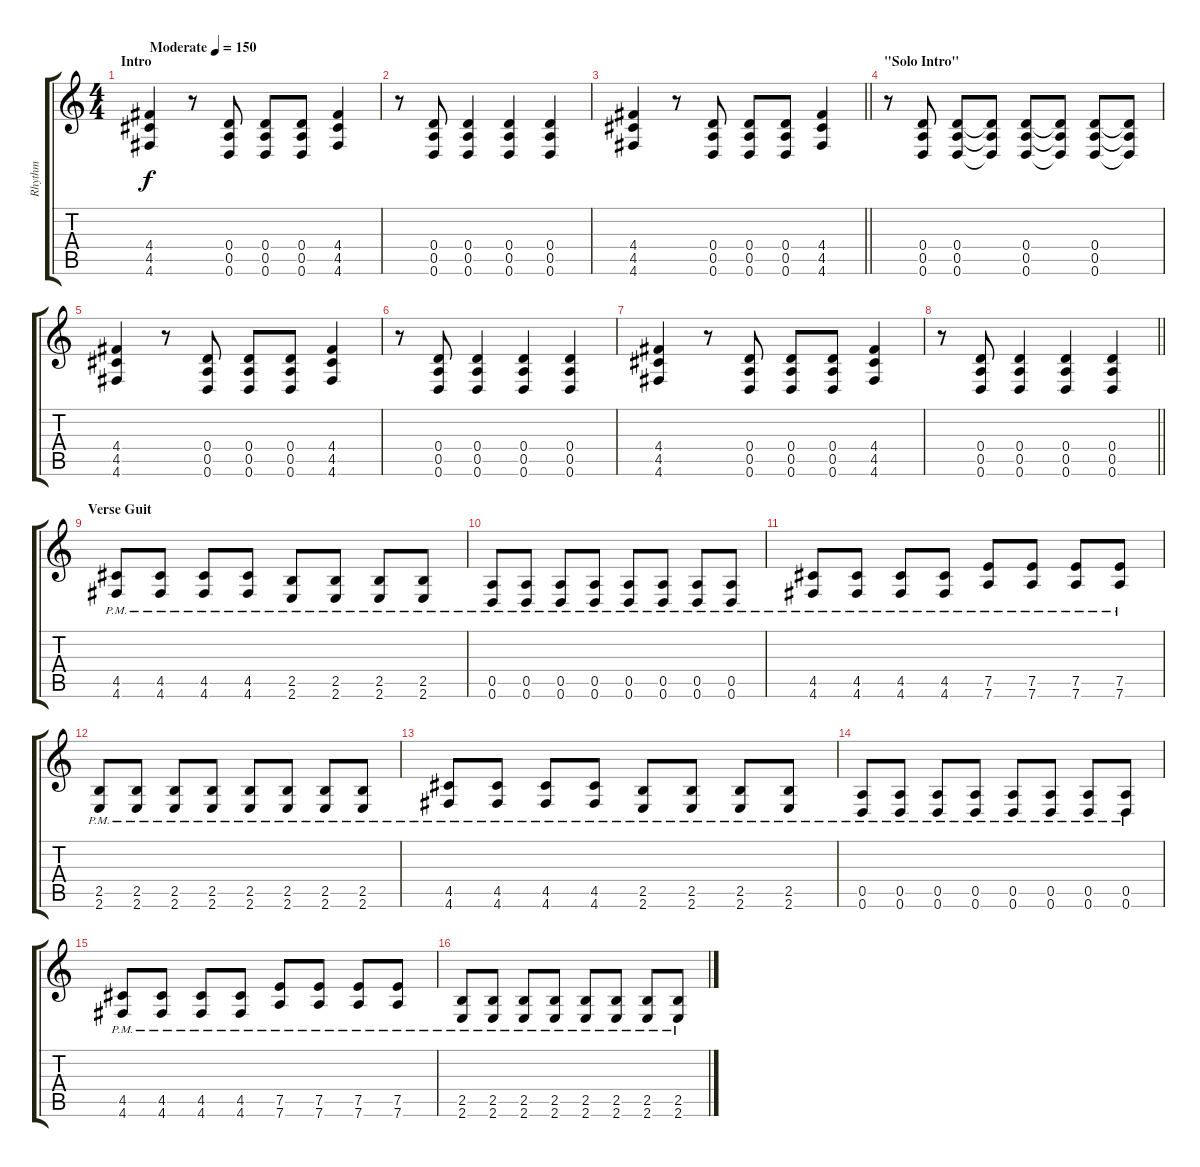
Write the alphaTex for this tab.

\track ("Rhythm" "Rhythm") {instrument distortionguitar}
\staff {score tabs}
\tuning (E4 B3 G3 D3 A2 D2) {hide}
\ts (4 4)
\section ("" "Intro")
\tempo (150 "Moderate")
\clef g2
\ks c
(4.4 4.5 4.6).4{dy f instrument distortionguitar} r.8 (0.4 0.5 0.6).8 (0.4 0.5 0.6).8 (0.4 0.5 0.6).8 (4.4 4.5 4.6).4 |
r.8 (0.4 0.5 0.6).8 (0.4 0.5 0.6).4 (0.4 0.5 0.6).4 (0.4 0.5 0.6).4 |
\barLineRight lightlight
(4.4 4.5 4.6).4 r.8 (0.4 0.5 0.6).8 (0.4 0.5 0.6).8 (0.4 0.5 0.6).8 (4.4 4.5 4.6).4 |
\section ("" "\"Solo Intro\" ")
r.8 (0.4 0.5 0.6).8 (0.4 0.5 0.6).8 (0.4{t} 0.5{t} 0.6{t}).8 (0.4 0.5 0.6).8 (0.4{t} 0.5{t} 0.6{t}).8 (0.4 0.5 0.6).8 (0.4{t} 0.5{t} 0.6{t}).8 |
(4.4 4.5 4.6).4 r.8 (0.4 0.5 0.6).8 (0.4 0.5 0.6).8 (0.4 0.5 0.6).8 (4.4 4.5 4.6).4 |
r.8 (0.4 0.5 0.6).8 (0.4 0.5 0.6).4 (0.4 0.5 0.6).4 (0.4 0.5 0.6).4 |
(4.4 4.5 4.6).4 r.8 (0.4 0.5 0.6).8 (0.4 0.5 0.6).8 (0.4 0.5 0.6).8 (4.4 4.5 4.6).4 |
\barLineRight lightlight
r.8 (0.4 0.5 0.6).8 (0.4 0.5 0.6).4 (0.4 0.5 0.6).4 (0.4 0.5 0.6).4 |
\section ("" "Verse Guit")
(4.5{pm} 4.6{pm}).8 (4.5{pm} 4.6{pm}).8 (4.5{pm} 4.6{pm}).8 (4.5{pm} 4.6{pm}).8 (2.5{pm} 2.6{pm}).8 (2.5{pm} 2.6{pm}).8 (2.5{pm} 2.6{pm}).8 (2.5{pm} 2.6{pm}).8 |
(0.5{pm} 0.6{pm}).8 (0.5{pm} 0.6{pm}).8 (0.5{pm} 0.6{pm}).8 (0.5{pm} 0.6{pm}).8 (0.5{pm} 0.6{pm}).8 (0.5{pm} 0.6{pm}).8 (0.5{pm} 0.6{pm}).8 (0.5{pm} 0.6{pm}).8 |
(4.5{pm} 4.6{pm}).8 (4.5{pm} 4.6{pm}).8 (4.5{pm} 4.6{pm}).8 (4.5{pm} 4.6{pm}).8 (7.5{pm} 7.6{pm}).8 (7.5{pm} 7.6{pm}).8 (7.5{pm} 7.6{pm}).8 (7.5{pm} 7.6{pm}).8 |
(2.5{pm} 2.6{pm}).8 (2.5{pm} 2.6{pm}).8 (2.5{pm} 2.6{pm}).8 (2.5{pm} 2.6{pm}).8 (2.5{pm} 2.6{pm}).8 (2.5{pm} 2.6{pm}).8 (2.5{pm} 2.6{pm}).8 (2.5{pm} 2.6{pm}).8 |
(4.5{pm} 4.6{pm}).8 (4.5{pm} 4.6{pm}).8 (4.5{pm} 4.6{pm}).8 (4.5{pm} 4.6{pm}).8 (2.5{pm} 2.6{pm}).8 (2.5{pm} 2.6{pm}).8 (2.5{pm} 2.6{pm}).8 (2.5{pm} 2.6{pm}).8 |
(0.5{pm} 0.6{pm}).8 (0.5{pm} 0.6{pm}).8 (0.5{pm} 0.6{pm}).8 (0.5{pm} 0.6{pm}).8 (0.5{pm} 0.6{pm}).8 (0.5{pm} 0.6{pm}).8 (0.5{pm} 0.6{pm}).8 (0.5{pm} 0.6{pm}).8 |
(4.5{pm} 4.6{pm}).8 (4.5{pm} 4.6{pm}).8 (4.5{pm} 4.6{pm}).8 (4.5{pm} 4.6{pm}).8 (7.5{pm} 7.6{pm}).8 (7.5{pm} 7.6{pm}).8 (7.5{pm} 7.6{pm}).8 (7.5{pm} 7.6{pm}).8 |
(2.5{pm} 2.6{pm}).8 (2.5{pm} 2.6{pm}).8 (2.5{pm} 2.6{pm}).8 (2.5{pm} 2.6{pm}).8 (2.5{pm} 2.6{pm}).8 (2.5{pm} 2.6{pm}).8 (2.5{pm} 2.6{pm}).8 (2.5{pm} 2.6{pm}).8
